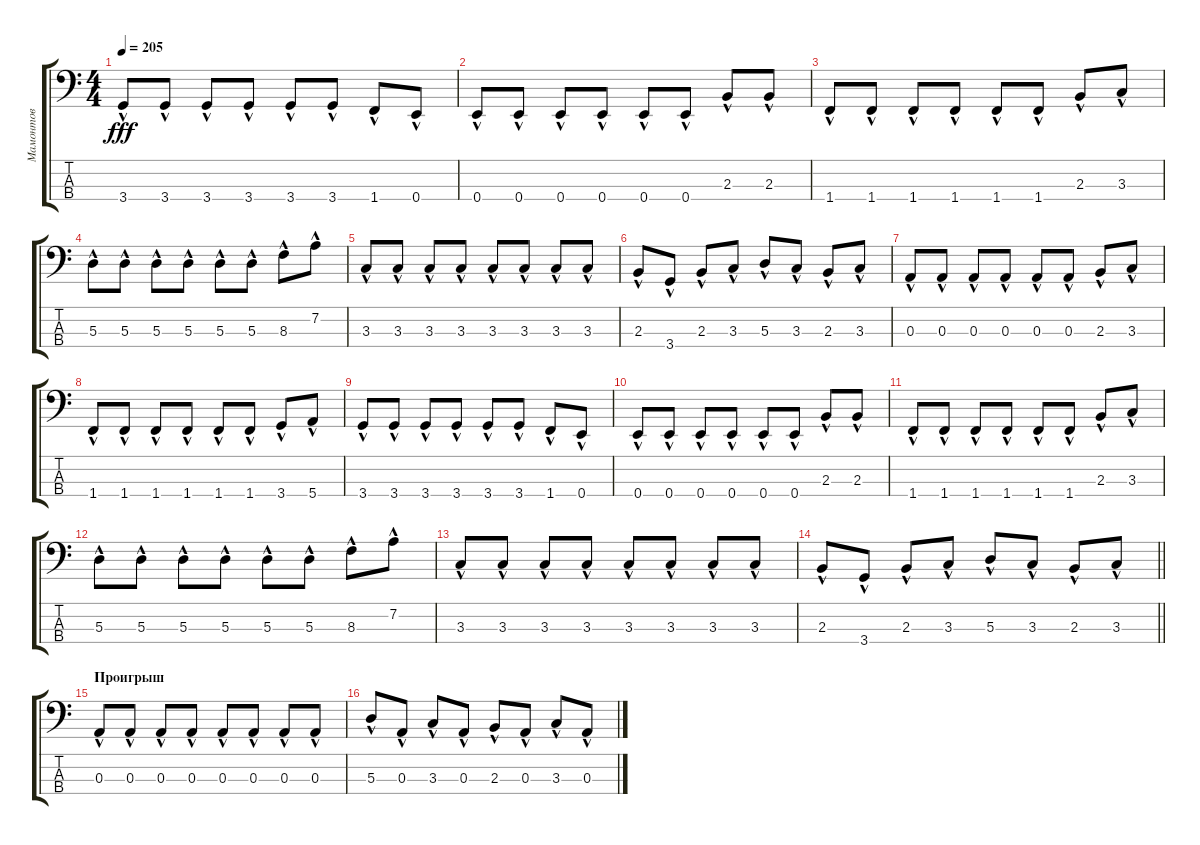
\track ("Мамонтов" "Мамонтов") {instrument electricbassfinger}
\staff {score tabs}
\tuning (G2 D2 A1 E1) {hide}
\ts (4 4)
\tempo 205
\clef f4
\ks c
3.4{hac}.8{dy fff} 3.4{hac}.8 3.4{hac}.8 3.4{hac}.8 3.4{hac}.8 3.4{hac}.8 1.4{hac}.8 0.4{hac}.8 |
0.4{hac}.8 0.4{hac}.8 0.4{hac}.8 0.4{hac}.8 0.4{hac}.8 0.4{hac}.8 2.3{hac}.8 2.3{hac}.8 |
1.4{hac}.8 1.4{hac}.8 1.4{hac}.8 1.4{hac}.8 1.4{hac}.8 1.4{hac}.8 2.3{hac}.8 3.3{hac}.8 |
5.3{hac}.8 5.3{hac}.8 5.3{hac}.8 5.3{hac}.8 5.3{hac}.8 5.3{hac}.8 8.3{hac}.8 7.2{hac}.8 |
3.3{hac}.8 3.3{hac}.8 3.3{hac}.8 3.3{hac}.8 3.3{hac}.8 3.3{hac}.8 3.3{hac}.8 3.3{hac}.8 |
2.3{hac}.8 3.4{hac}.8 2.3{hac}.8 3.3{hac}.8 5.3{hac}.8 3.3{hac}.8 2.3{hac}.8 3.3{hac}.8 |
0.3{hac}.8 0.3{hac}.8 0.3{hac}.8 0.3{hac}.8 0.3{hac}.8 0.3{hac}.8 2.3{hac}.8 3.3{hac}.8 |
1.4{hac}.8 1.4{hac}.8 1.4{hac}.8 1.4{hac}.8 1.4{hac}.8 1.4{hac}.8 3.4{hac}.8 5.4{hac}.8 |
3.4{hac}.8 3.4{hac}.8 3.4{hac}.8 3.4{hac}.8 3.4{hac}.8 3.4{hac}.8 1.4{hac}.8 0.4{hac}.8 |
0.4{hac}.8 0.4{hac}.8 0.4{hac}.8 0.4{hac}.8 0.4{hac}.8 0.4{hac}.8 2.3{hac}.8 2.3{hac}.8 |
1.4{hac}.8 1.4{hac}.8 1.4{hac}.8 1.4{hac}.8 1.4{hac}.8 1.4{hac}.8 2.3{hac}.8 3.3{hac}.8 |
5.3{hac}.8 5.3{hac}.8 5.3{hac}.8 5.3{hac}.8 5.3{hac}.8 5.3{hac}.8 8.3{hac}.8 7.2{hac}.8 |
3.3{hac}.8 3.3{hac}.8 3.3{hac}.8 3.3{hac}.8 3.3{hac}.8 3.3{hac}.8 3.3{hac}.8 3.3{hac}.8 |
\barLineRight lightlight
2.3{hac}.8 3.4{hac}.8 2.3{hac}.8 3.3{hac}.8 5.3{hac}.8 3.3{hac}.8 2.3{hac}.8 3.3{hac}.8 |
\section ("" "Проигрыш")
0.3{hac}.8 0.3{hac}.8 0.3{hac}.8 0.3{hac}.8 0.3{hac}.8 0.3{hac}.8 0.3{hac}.8 0.3{hac}.8 |
5.3{hac}.8 0.3{hac}.8 3.3{hac}.8 0.3{hac}.8 2.3{hac}.8 0.3{hac}.8 3.3{hac}.8 0.3{hac}.8
